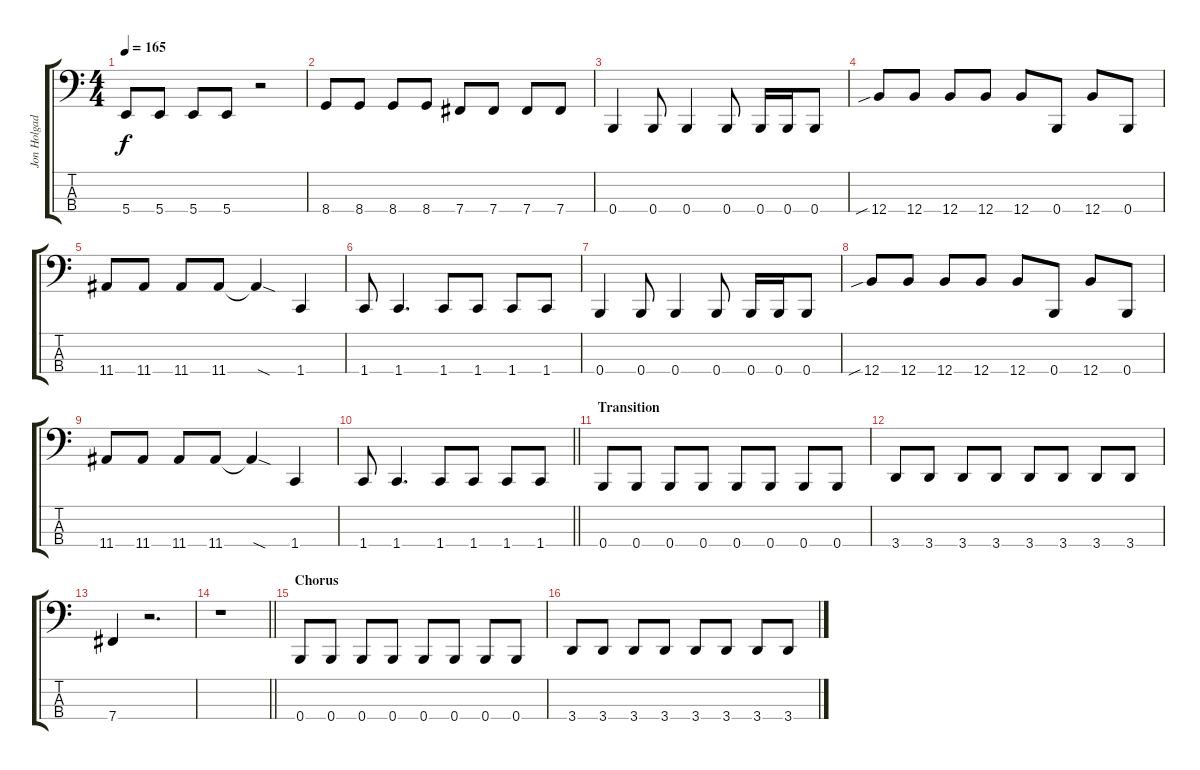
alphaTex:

\track ("Jon Holgado" "Jon Holgad") {instrument electricbasspick}
\staff {score tabs}
\tuning (E2 B1 Gb1 B0) {hide}
\ts (4 4)
\tempo 165
\clef f4
\ks c
5.4.8{dy f} 5.4.8 5.4.8 5.4.8 r.2 |
8.4.8 8.4.8 8.4.8 8.4.8 7.4.8 7.4.8 7.4.8 7.4.8 |
0.4.4 0.4.8 0.4.4 0.4.8 0.4.16 0.4.16 0.4.8 |
12.4{sib}.8 12.4.8 12.4.8 12.4.8 12.4.8 0.4.8 12.4.8 0.4.8 |
11.4.8 11.4.8 11.4.8 11.4.8 11.4{sod t}.4 1.4.4 |
1.4.8 1.4.4{d} 1.4.8 1.4.8 1.4.8 1.4.8 |
0.4.4 0.4.8 0.4.4 0.4.8 0.4.16 0.4.16 0.4.8 |
12.4{sib}.8 12.4.8 12.4.8 12.4.8 12.4.8 0.4.8 12.4.8 0.4.8 |
11.4.8 11.4.8 11.4.8 11.4.8 11.4{sod t}.4 1.4.4 |
\barLineRight lightlight
1.4.8 1.4.4{d} 1.4.8 1.4.8 1.4.8 1.4.8 |
\section ("" "Transition")
0.4.8 0.4.8 0.4.8 0.4.8 0.4.8 0.4.8 0.4.8 0.4.8 |
3.4.8 3.4.8 3.4.8 3.4.8 3.4.8 3.4.8 3.4.8 3.4.8 |
7.4.4 r.2{d} |
\barLineRight lightlight
r.1 |
\section ("" "Chorus")
0.4.8 0.4.8 0.4.8 0.4.8 0.4.8 0.4.8 0.4.8 0.4.8 |
3.4.8 3.4.8 3.4.8 3.4.8 3.4.8 3.4.8 3.4.8 3.4.8
